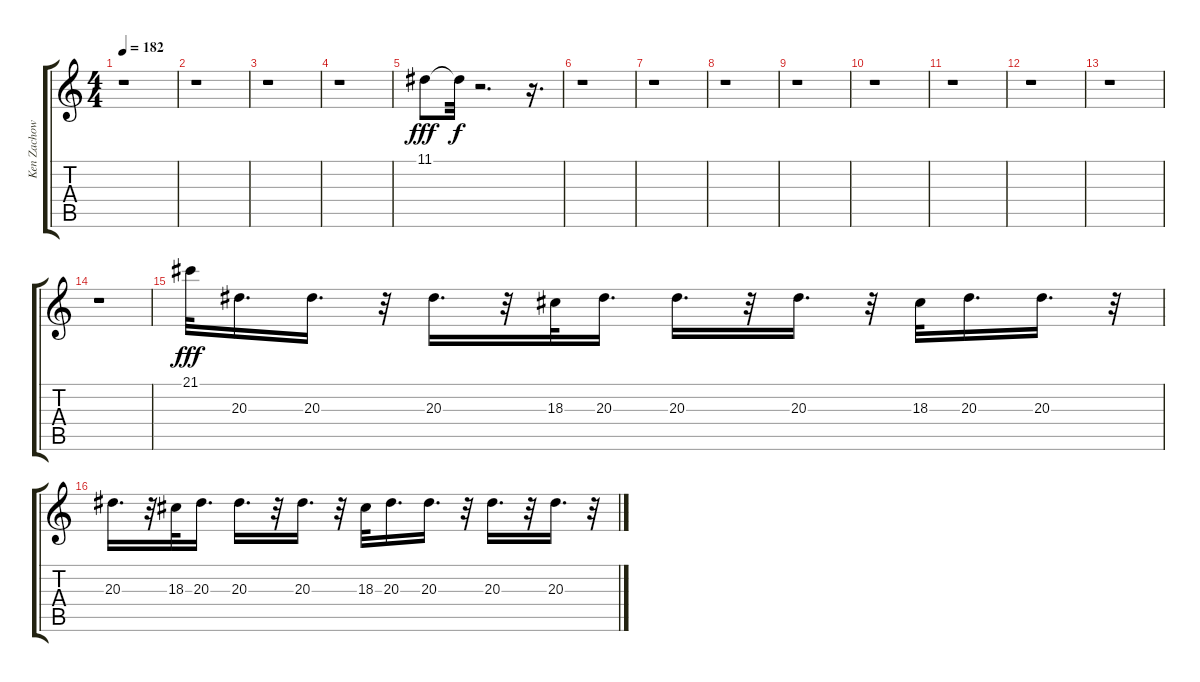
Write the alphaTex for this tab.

\track ("Ken Zachow" "Ken Zachow") {instrument trumpet}
\staff {score tabs}
\tuning (E4 B3 G3 D3 A2 E2) {hide}
\ts (4 4)
\tempo 182
\clef g2
\ks c
r.1{dy f} |
r.1 |
r.1 |
r.1 |
11.1.8{dy fff} 11.1{t}.32{dy f} r.2{d} r.16{d} |
r.1 |
r.1 |
r.1 |
r.1 |
r.1 |
r.1 |
r.1 |
r.1 |
r.1 |
21.1.32{dy fff} 20.3.16{d} 20.3.16{d} r.32 20.3.16{d} r.32 18.3.32 20.3.16{d} 20.3.16{d} r.32 20.3.16{d} r.32 18.3.32 20.3.16{d} 20.3.16{d} r.32 |
20.3.16{d} r.32 18.3.32 20.3.16{d} 20.3.16{d} r.32 20.3.16{d} r.32 18.3.32 20.3.16{d} 20.3.16{d} r.32 20.3.16{d} r.32 20.3.16{d} r.32
